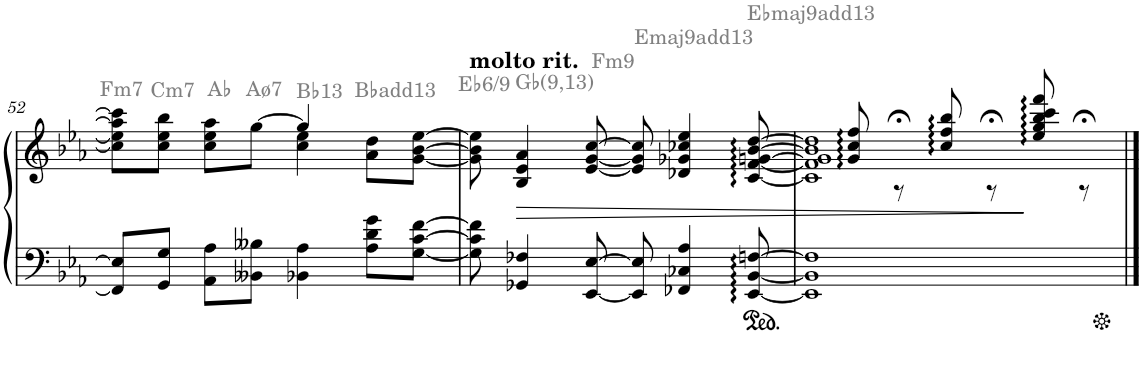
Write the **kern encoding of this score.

**kern	**kern	**dynam
*part1	*part1	*part1
*staff2	*staff1	*staff1/2
*I"Piano	*	*
*I'Pno.	*	*
!!LO:PB:g=z
*clefF4	*clefG2	*
*k[b-e-a-]	*k[b-e-a-]	*
*M4/4	*M4/4	*
*met(c)	*met(c)	*
=52	=52	=52
*	*^	*
!	!LO:TX:a:color=#808080:t=Fm7	!	!
8FF/] 8E-/]L	8cc\] 8ee-\] 8aa-\] 8ccc\]L	2ryy	.
!	!LO:TX:a:color=#808080:t=Cm7	!	!
8GG/ 8G/J	8cc\ 8ee-\ 8bb-\J	.	.
!	!LO:TX:a:color=#808080:t=A♭	!	!
8AA-\ 8A-\L	8cc\ 8ee-\ 8aa-\L	.	.
!	!LO:TX:a:color=#808080:t=Aø7	!	!
8BB--X\ 8B--X\J	[8gg\J	.	.
!	!LO:TX:a:color=#808080:t=B♭13	!	!
4BB-X\ 4A-\	4gg/]	4cc\ 4ee-\	.
!	!LO:TX:a:color=#808080:t=B♭add13	!	!
8A-\ 8d\ 8g\L	8a-\ 8dd\L	4ryy	.
[8G\ [8c\ [8f\J	[8g\ [8b-\ [8ee-\J	.	.
*	*v	*v	*
=53	=53	=53
!	!LO:TX:a:B:t=molto rit.	!
!	!LO:TX:a:color=#808080:t=E♭6/9	!
8G\] 8c\] 8f\]	8g\] 8b-\] 8ee-\]	.
!	!LO:TX:a:color=#808080:t=G♭(9,13)	!
!	!	!LO:HP:b
4GG-X/ 4F-X/	4B-/ 4e-/ 4a-/	>
!	!LO:TX:a:color=#808080:t=Fm9	!
[8EE-/ [8E-/	[8e-/ [8g/ [8cc/	.
8EE-/] 8E-/]	8e-/] 8g/] 8cc/]	.
!	!LO:TX:a:color=#808080:t=Emaj9add13	!
4FF-X/ 4C-X/ 4A-/	4d-X/ 4g-X/ 4cc-X/ 4ee-/	.
!	!LO:TX:a:color=#808080:t=E♭maj9add13	!
[8EE-/: [8BB-/: [8Fn/:	[<8c/ [<8f/ [8gn/ [8b-/ [8dd/	.
=54	=54	=54
*	*^	*
1EE-] 1BB-] 1F]	1c] 1f] 1g] 1b-] 1dd]	4ryy	.
.	.	8g/ 8cc/ 8ff/	.
.	.	8r;<	.
.	.	8cc/ 8ff/ 8bb-/	.
.	.	8r;<	.
.	.	8ee-/ 8gg/ 8bb-/ 8ccc/ 8fff/	]
.	.	8r;<	.
*	*v	*v	*
==	==	==
*-	*-	*-
